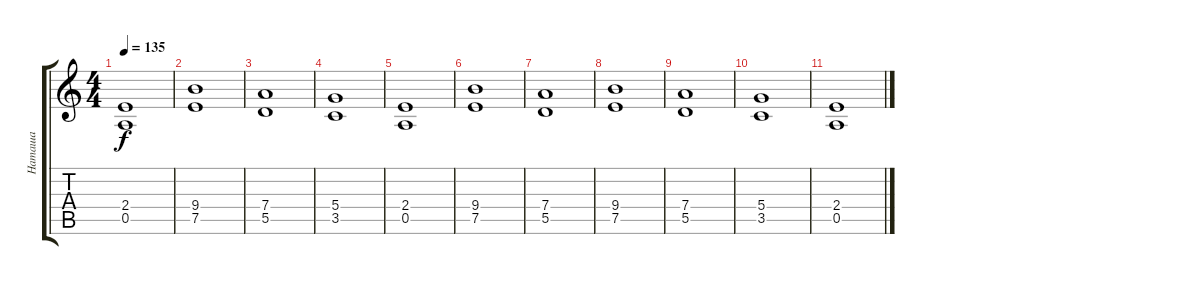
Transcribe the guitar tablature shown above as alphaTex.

\track ("Наташа" "Наташа") {instrument distortionguitar}
\staff {score tabs}
\tuning (E4 B3 G3 D3 A2 E2) {hide}
\ts (4 4)
\tempo 135
\clef g2
\ks c
(2.4 0.5).1{dy f} |
(9.4 7.5).1 |
(7.4 5.5).1 |
(5.4 3.5).1 |
(2.4 0.5).1 |
(9.4 7.5).1 |
(7.4 5.5).1 |
(9.4 7.5).1 |
(7.4 5.5).1 |
(5.4 3.5).1 |
(2.4 0.5).1
